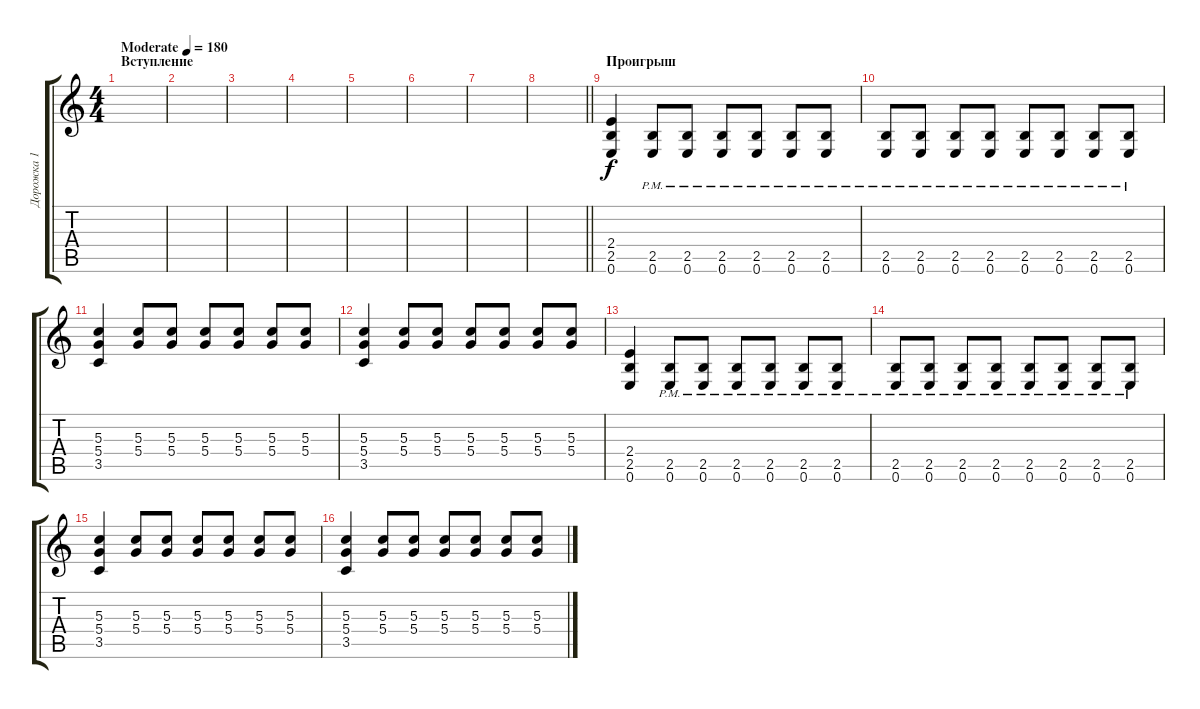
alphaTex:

\track ("Дорожка 1" "Дорожка 1") {instrument distortionguitar}
\staff {score tabs}
\tuning (E4 B3 G3 D3 A2 E2) {hide}
\ts (4 4)
\section ("" "Вступление")
\tempo (180 "Moderate")
\clef g2
\ks c
|
|
|
|
|
|
|
\barLineRight lightlight
|
\section ("" "Проигрыш")
(2.4 2.5 0.6).4 (2.5{pm} 0.6{pm}).8 (2.5{pm} 0.6{pm}).8 (2.5{pm} 0.6{pm}).8 (2.5{pm} 0.6{pm}).8 (2.5{pm} 0.6{pm}).8 (2.5{pm} 0.6{pm}).8 |
(2.5{pm} 0.6{pm}).8 (2.5{pm} 0.6{pm}).8 (2.5{pm} 0.6{pm}).8 (2.5{pm} 0.6{pm}).8 (2.5{pm} 0.6{pm}).8 (2.5{pm} 0.6{pm}).8 (2.5{pm} 0.6{pm}).8 (2.5{pm} 0.6{pm}).8 |
(5.3 5.4 3.5).4 (5.3 5.4).8 (5.3 5.4).8 (5.3 5.4).8 (5.3 5.4).8 (5.3 5.4).8 (5.3 5.4).8 |
(5.3 5.4 3.5).4 (5.3 5.4).8 (5.3 5.4).8 (5.3 5.4).8 (5.3 5.4).8 (5.3 5.4).8 (5.3 5.4).8 |
(2.4 2.5 0.6).4 (2.5{pm} 0.6{pm}).8 (2.5{pm} 0.6{pm}).8 (2.5{pm} 0.6{pm}).8 (2.5{pm} 0.6{pm}).8 (2.5{pm} 0.6{pm}).8 (2.5{pm} 0.6{pm}).8 |
(2.5{pm} 0.6{pm}).8 (2.5{pm} 0.6{pm}).8 (2.5{pm} 0.6{pm}).8 (2.5{pm} 0.6{pm}).8 (2.5{pm} 0.6{pm}).8 (2.5{pm} 0.6{pm}).8 (2.5{pm} 0.6{pm}).8 (2.5{pm} 0.6{pm}).8 |
(5.3 5.4 3.5).4 (5.3 5.4).8 (5.3 5.4).8 (5.3 5.4).8 (5.3 5.4).8 (5.3 5.4).8 (5.3 5.4).8 |
(5.3 5.4 3.5).4 (5.3 5.4).8 (5.3 5.4).8 (5.3 5.4).8 (5.3 5.4).8 (5.3 5.4).8 (5.3 5.4).8
